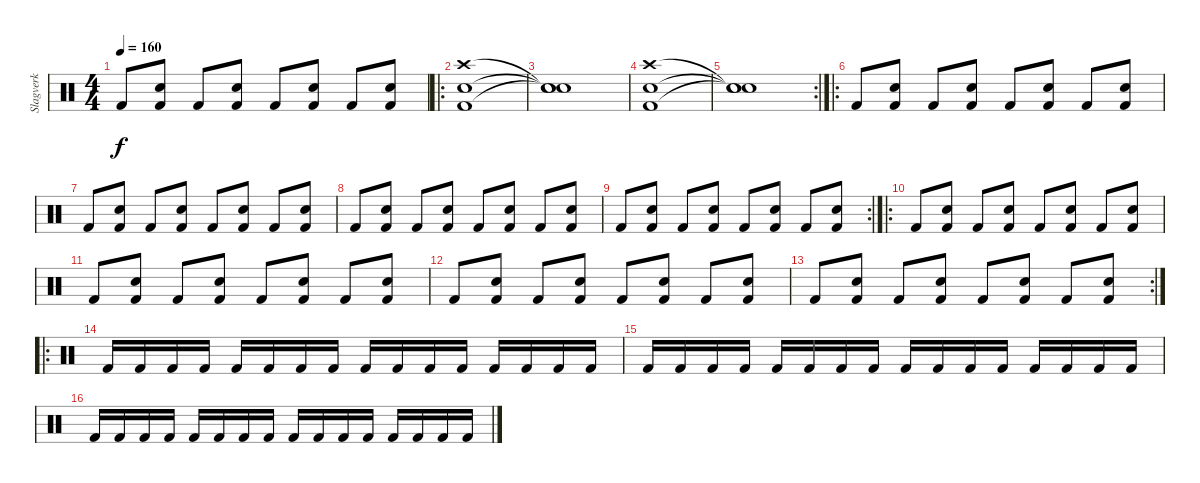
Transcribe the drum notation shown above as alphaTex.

\track ("Slagverk" "Slagverk") {instrument percussion}
\staff {score}
\articulation defaults
\ts (4 4)
\tempo 160
\clef neutral
\ks c "Kick (hit) 2".8{dy f}
("Snare (hit) 2" "Kick (hit) 2").8 "Kick (hit) 2".8 ("Snare (hit) 2" "Kick (hit) 2").8 "Kick (hit) 2".8 ("Snare (hit) 2" "Kick (hit) 2").8 "Kick (hit) 2".8 ("Snare (hit) 2" "Kick (hit) 2").8 |
\ro
("Crash high (hit)" "Snare (hit) 2" "Kick (hit) 2").1 |
("Snare (hit)"{t} "Snare (hit)"{t} "Snare (hit)"{t}).1 |
("Crash high (hit)" "Snare (hit) 2" "Kick (hit) 2").1 |
\rc 2
("Snare (hit)"{t} "Snare (hit)"{t} "Snare (hit)"{t}).1 |
\ro "Kick (hit) 2".8
("Snare (hit) 2" "Kick (hit) 2").8 "Kick (hit) 2".8 ("Snare (hit) 2" "Kick (hit) 2").8 "Kick (hit) 2".8 ("Snare (hit) 2" "Kick (hit) 2").8 "Kick (hit) 2".8 ("Snare (hit) 2" "Kick (hit) 2").8 |
"Kick (hit) 2".8 ("Snare (hit) 2" "Kick (hit) 2").8 "Kick (hit) 2".8 ("Snare (hit) 2" "Kick (hit) 2").8 "Kick (hit) 2".8 ("Snare (hit) 2" "Kick (hit) 2").8 "Kick (hit) 2".8 ("Snare (hit) 2" "Kick (hit) 2").8 |
"Kick (hit) 2".8 ("Snare (hit) 2" "Kick (hit) 2").8 "Kick (hit) 2".8 ("Snare (hit) 2" "Kick (hit) 2").8 "Kick (hit) 2".8 ("Snare (hit) 2" "Kick (hit) 2").8 "Kick (hit) 2".8 ("Snare (hit) 2" "Kick (hit) 2").8 |
\rc 2 "Kick (hit) 2".8
("Snare (hit) 2" "Kick (hit) 2").8 "Kick (hit) 2".8 ("Snare (hit) 2" "Kick (hit) 2").8 "Kick (hit) 2".8 ("Snare (hit) 2" "Kick (hit) 2").8 "Kick (hit) 2".8 ("Snare (hit) 2" "Kick (hit) 2").8 |
\ro "Kick (hit) 2".8
("Snare (hit) 2" "Kick (hit) 2").8 "Kick (hit) 2".8 ("Snare (hit) 2" "Kick (hit) 2").8 "Kick (hit) 2".8 ("Snare (hit) 2" "Kick (hit) 2").8 "Kick (hit) 2".8 ("Snare (hit) 2" "Kick (hit) 2").8 |
"Kick (hit) 2".8 ("Snare (hit) 2" "Kick (hit) 2").8 "Kick (hit) 2".8 ("Snare (hit) 2" "Kick (hit) 2").8 "Kick (hit) 2".8 ("Snare (hit) 2" "Kick (hit) 2").8 "Kick (hit) 2".8 ("Snare (hit) 2" "Kick (hit) 2").8 |
"Kick (hit) 2".8 ("Snare (hit) 2" "Kick (hit) 2").8 "Kick (hit) 2".8 ("Snare (hit) 2" "Kick (hit) 2").8 "Kick (hit) 2".8 ("Snare (hit) 2" "Kick (hit) 2").8 "Kick (hit) 2".8 ("Snare (hit) 2" "Kick (hit) 2").8 |
\rc 2 "Kick (hit) 2".8
("Snare (hit) 2" "Kick (hit) 2").8 "Kick (hit) 2".8 ("Snare (hit) 2" "Kick (hit) 2").8 "Kick (hit) 2".8 ("Snare (hit) 2" "Kick (hit) 2").8 "Kick (hit) 2".8 ("Snare (hit) 2" "Kick (hit) 2").8 |
\ro "Kick (hit) 2".16 "Kick (hit) 2".16 "Kick (hit) 2".16 "Kick (hit) 2".16 "Kick (hit) 2".16 "Kick (hit) 2".16 "Kick (hit) 2".16 "Kick (hit) 2".16 "Kick (hit) 2".16 "Kick (hit) 2".16 "Kick (hit) 2".16 "Kick (hit) 2".16 "Kick (hit) 2".16 "Kick (hit) 2".16 "Kick (hit) 2".16 "Kick (hit) 2".16
|
"Kick (hit) 2".16 "Kick (hit) 2".16 "Kick (hit) 2".16 "Kick (hit) 2".16 "Kick (hit) 2".16 "Kick (hit) 2".16 "Kick (hit) 2".16 "Kick (hit) 2".16 "Kick (hit) 2".16 "Kick (hit) 2".16 "Kick (hit) 2".16 "Kick (hit) 2".16 "Kick (hit) 2".16 "Kick (hit) 2".16 "Kick (hit) 2".16 "Kick (hit) 2".16 |
"Kick (hit) 2".16 "Kick (hit) 2".16 "Kick (hit) 2".16 "Kick (hit) 2".16 "Kick (hit) 2".16 "Kick (hit) 2".16 "Kick (hit) 2".16 "Kick (hit) 2".16 "Kick (hit) 2".16 "Kick (hit) 2".16 "Kick (hit) 2".16 "Kick (hit) 2".16 "Kick (hit) 2".16 "Kick (hit) 2".16 "Kick (hit) 2".16 "Kick (hit) 2".16
